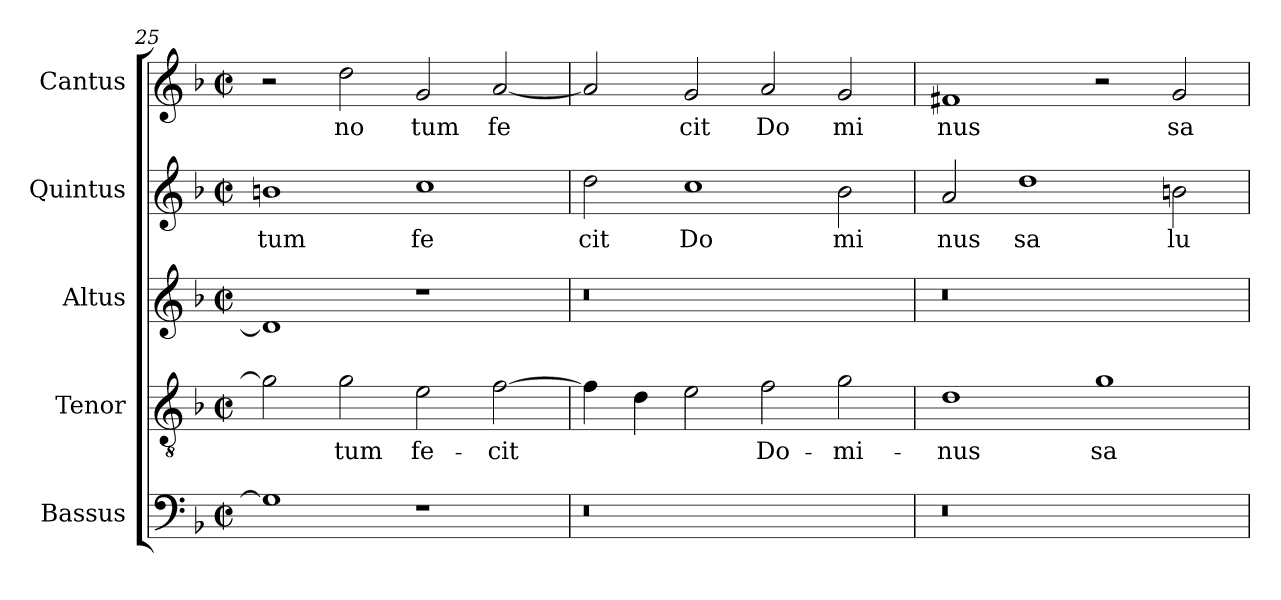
**kern	**kern	**text	**kern	**kern	**text	**kern	**text
*part5	*part4	*part4	*part3	*part2	*part2	*part1	*part1
*staff5	*staff4	*staff4	*staff3	*staff2	*staff2	*staff1	*staff1
*I"Bassus	*I"Tenor	*	*I"Altus	*I"Quintus	*	*I"Cantus	*
*clefF4	*clefGv2	*	*clefG2	*clefG2	*	*clefG2	*
*k[b-]	*k[b-]	*	*k[b-]	*k[b-]	*	*k[b-]	*
*F:	*F:	*	*F:	*F:	*	*F:	*
*M2/2	*M2/2	*	*M2/2	*M2/2	*	*M2/2	*
*met(c|)	*met(c|)	*	*met(c|)	*met(c|)	*	*met(c|)	*
=25	=25	=25	=25	=25	=25	=25	=25
!	!	!	!	!	!LO:LY:b:cj	!	!
1G]	2g\]	.	1d]	1bn	tum	2r	.
!	!	!LO:LY:b:cj	!	!	!	!	!LO:LY:b:cj
.	2g\	-tum	.	.	.	2dd\	no
!	!	!LO:LY:b:cj	!	!	!LO:LY:b:cj	!	!LO:LY:b:cj
1r	2e\	fe-	1r	1cc	fe	2g/	tum
!	!	!LO:LY:b:cj	!	!	!	!	!LO:LY:b:cj
.	[>2f\	-cit	.	.	.	[<2a/	fe
=26	=26	=26	=26	=26	=26	=26	=26
!	!	!	!	!	!LO:LY:b:cj	!	!
0r	4f\]	.	0r	2dd\	cit	2a/]	.
.	4d\	.	.	.	.	.	.
!	!	!	!	!	!LO:LY:b:cj	!	!LO:LY:b:cj
.	2e\	.	.	1cc	Do	2g/	cit
!	!	!LO:LY:b:cj	!	!	!	!	!LO:LY:b:cj
.	2f\	Do-	.	.	.	2a/	Do
!	!	!LO:LY:b:cj	!	!	!LO:LY:b:cj	!	!LO:LY:b:cj
.	2g\	-mi-	.	2b-\	mi	2g/	mi
=27	=27	=27	=27	=27	=27	=27	=27
!	!	!LO:LY:b:cj	!	!	!LO:LY:b:cj	!	!LO:LY:b:cj
0r	1d	-nus	0r	2a/	nus	1f#X	nus
!	!	!	!	!	!LO:LY:b:cj	!	!
.	.	.	.	1dd	sa	.	.
!	!	!LO:LY:b:cj	!	!	!	!	!
.	1g	sa-	.	.	.	2r	.
!	!	!	!	!	!LO:LY:b:cj	!	!LO:LY:b:cj
.	.	.	.	2bn\	lu	2g/	sa
=	=	=	=	=	=	=	=
*-	*-	*-	*-	*-	*-	*-	*-
